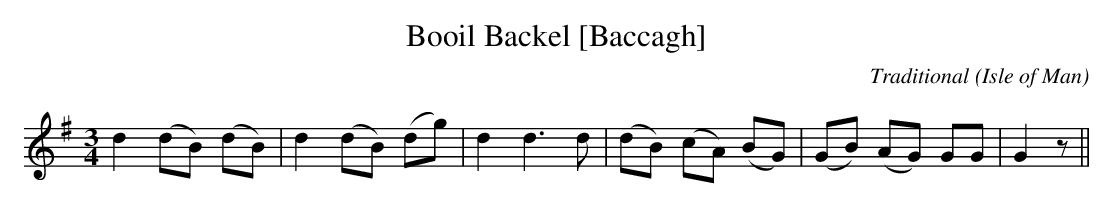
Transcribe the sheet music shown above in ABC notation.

X:1
T:Booil Backel [Baccagh]
C:Traditional
O:Isle of Man
M:3/4
L:1/8
K:G
d2 (dB) (dB)|d2 (dB) (dg)|d2 d3d|(dB) (cA) (BG)|(GB) (AG) GG|G2 z||
